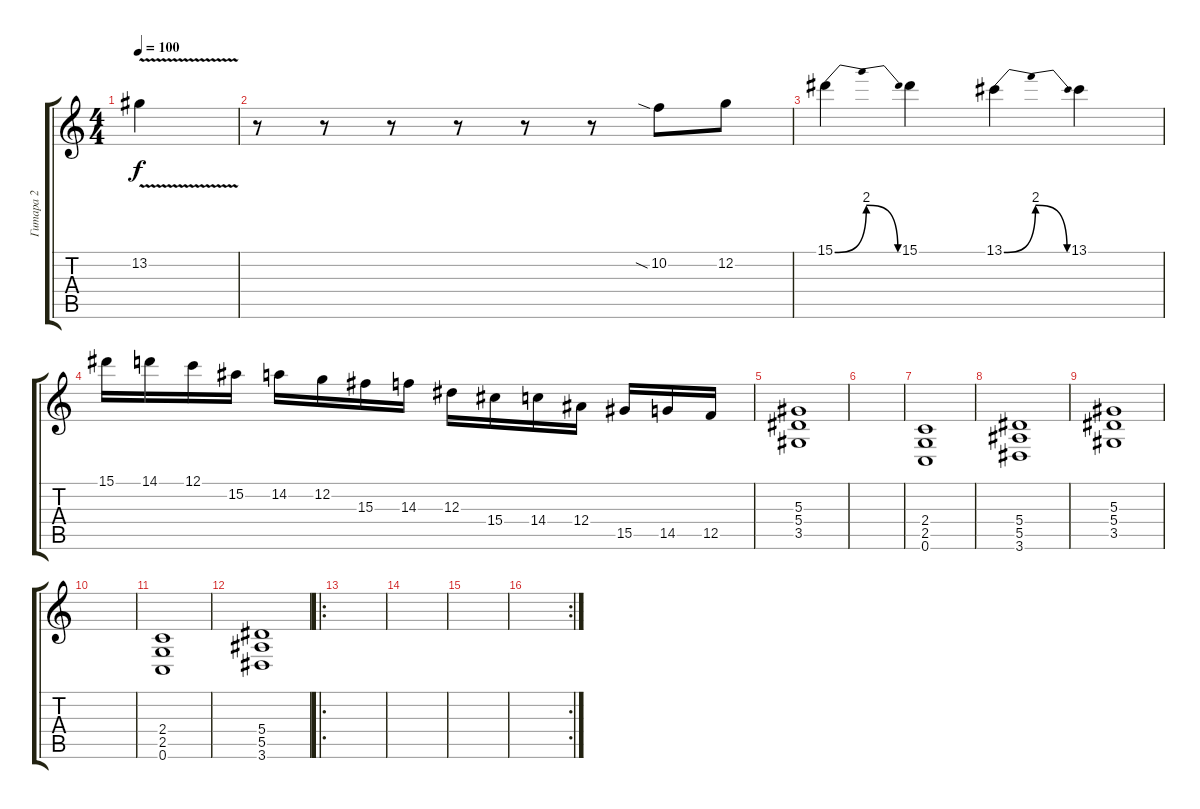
\track ("Гитара 2" "Гитара 2") {instrument distortionguitar}
\staff {score tabs}
\tuning (C4 G3 Eb3 Bb2 F2 C2) {hide}
\ts (4 4)
\tempo 100
\clef g2
\ks c
13.2{v}.4{dy f} |
r.8 r.8 r.8 r.8 r.8 r.8 10.2{sia}.8 12.2.8 |
15.1{be (bendrelease 0 0 30 8 30 8 60 0)}.4 15.1.4 13.1{be (bendrelease 0 0 30 8 30 8 60 0)}.4 13.1.4 |
15.1.16 14.1.16 12.1.16 15.2.16 14.2.16 12.2.16 15.3.16 14.3.16 12.3.16 15.4.16 14.4.16 12.4.16 15.5.16 14.5.16 12.5.16 |
(5.3 5.4 3.5).1 |
|
(2.4 2.5 0.6).1 |
(5.4 5.5 3.6).1 |
(5.3 5.4 3.5).1 |
|
(2.4 2.5 0.6).1 |
(5.4 5.5 3.6).1 |
\ro
|
|
|
\rc 2
